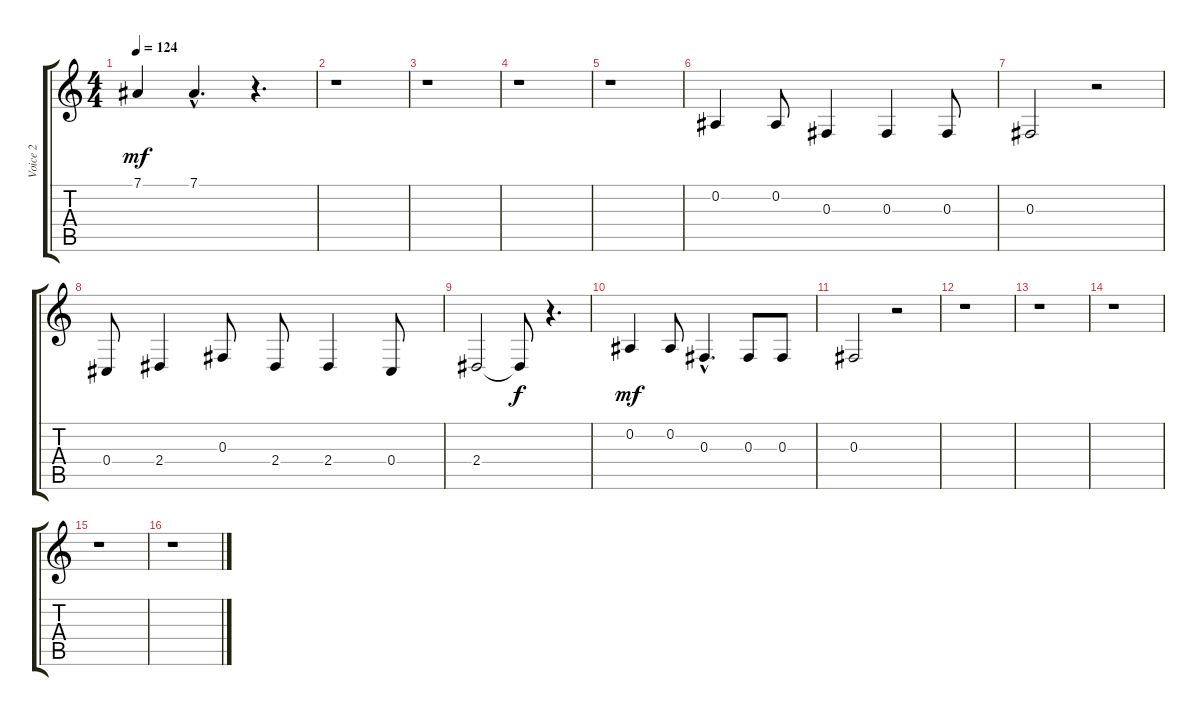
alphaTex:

\track ("Voice 2" "Voice 2") {instrument baritonesax}
\staff {score tabs}
\tuning (Eb4 Bb3 Gb3 Db3 Ab2 Eb2) {hide}
\ts (4 4)
\tempo 124
\clef g2
\ks c
7.1.4{dy mf} 7.1{hac}.4{d} r.4{d} |
r.1 |
r.1 |
r.1 |
r.1 |
0.2.4 0.2.8 0.3.4 0.3.4 0.3.8 |
0.3.2 r.2 |
0.4.8 2.4.4 0.3.8 2.4.8 2.4.4 0.4.8 |
2.4.2 2.4{t}.8{dy f} r.4{d} |
0.2.4{dy mf} 0.2.8 0.3{hac}.4{d} 0.3.8 0.3.8 |
0.3.2 r.2 |
r.1 |
r.1 |
r.1 |
r.1 |
r.1
